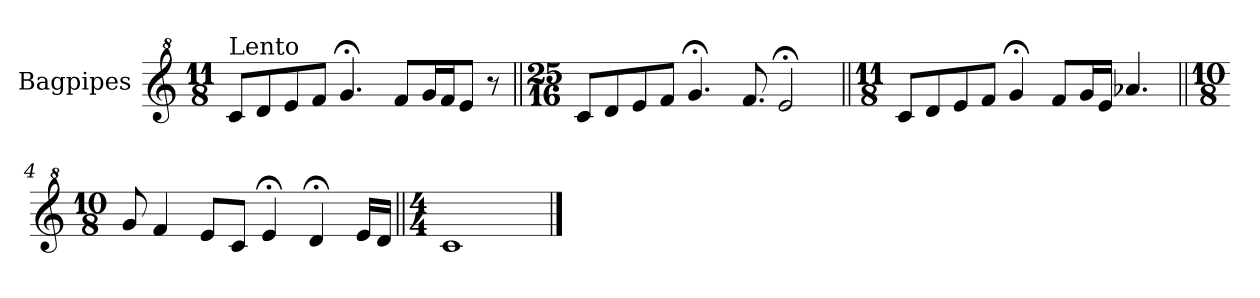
**kern
*part1
*staff1
*I"Bagpipes
*I'Bag
*clefG^2
*k[]
*C:
*M11/8
=1
!LO:TX:a:t=Lento
8cc/L
8dd/
8ee/
8ff/J
4.gg;</
8ff/L
16gg/L
16ff/J
8ee/J
8r
=2||
*M25/16
8cc/L
8dd/
8ee/
8ff/J
4.gg;</
8.ff/
2ee;</
=3||
*M11/8
8cc/L
8dd/
8ee/
8ff/J
4gg;</
8ff/L
16gg/L
16ee/JJ
4.aa-X/
!!LO:LB:g=z
=4||
*M10/8
8gg/
4ff/
8ee/L
8cc/J
4ee;</
4dd;</
16ee/LL
16dd/JJ
=5||
*M4/4
1cc
==
*-
